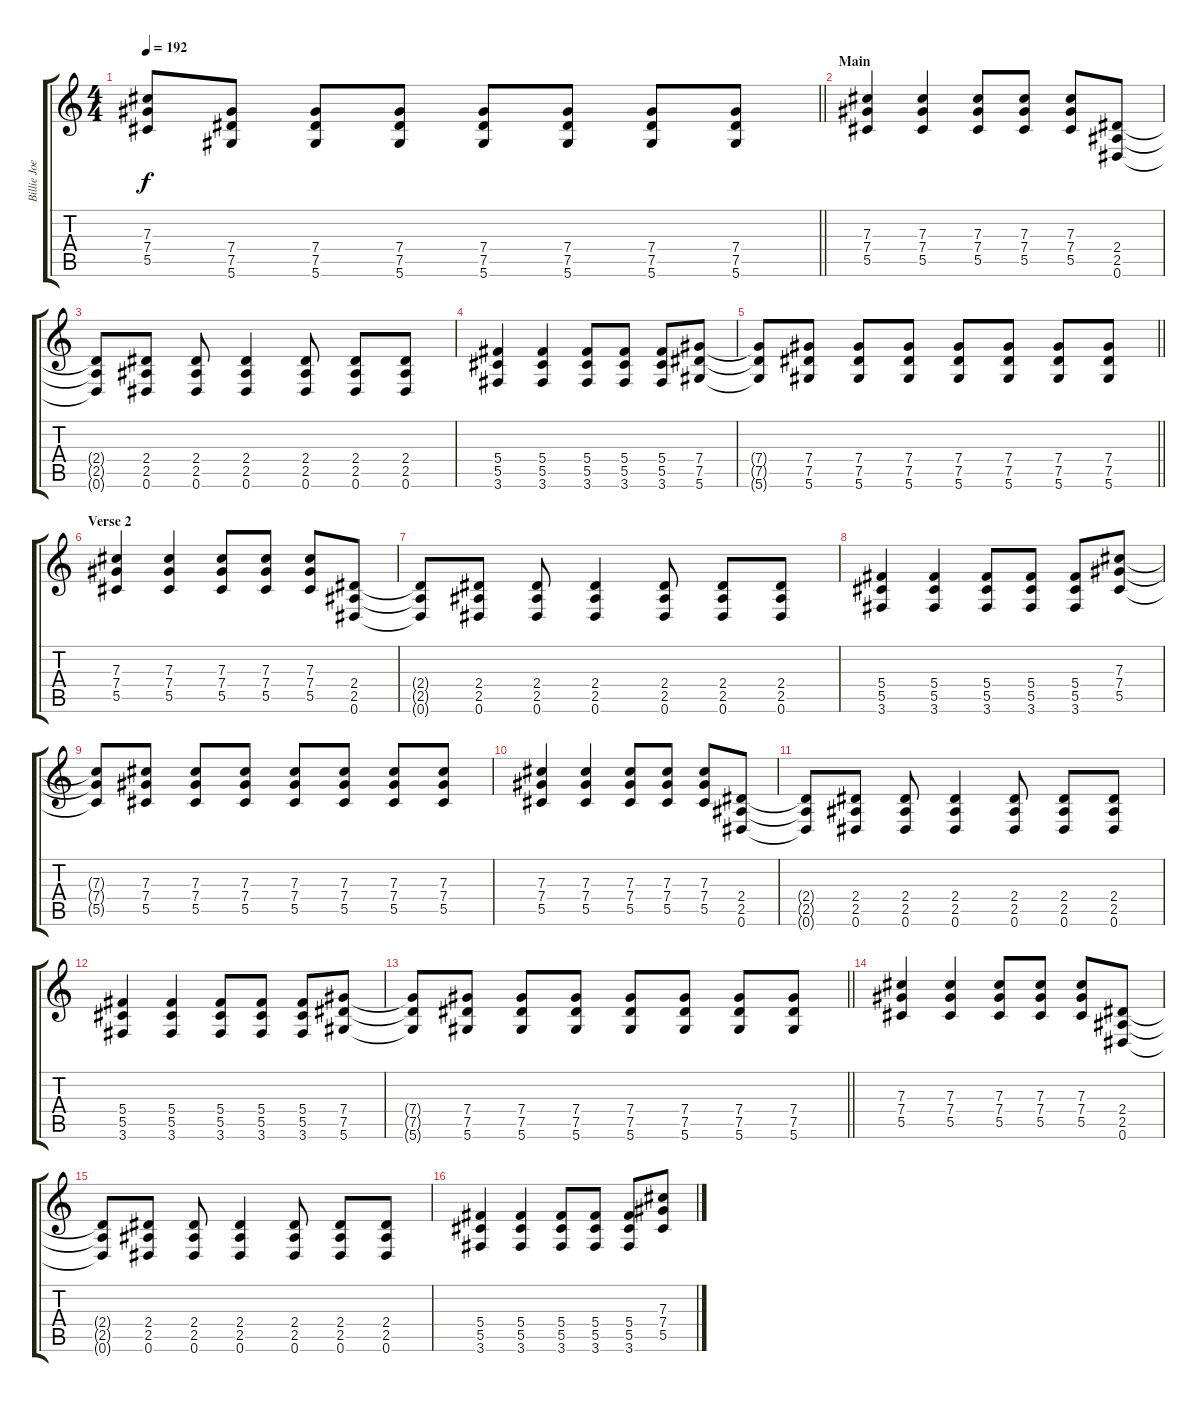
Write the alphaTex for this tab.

\track ("Billie Joe Armstrong - Guitar" "Billie Joe") {instrument distortionguitar}
\staff {score tabs}
\tuning (Eb4 Bb3 Gb3 Db3 Ab2 Eb2) {hide}
\ts (4 4)
\tempo 192
\clef g2
\barLineRight lightlight
\ks c
(7.3{t} 7.4{t} 5.5{t}).8{dy f} (7.4 7.5 5.6).8 (7.4 7.5 5.6).8 (7.4 7.5 5.6).8 (7.4 7.5 5.6).8 (7.4 7.5 5.6).8 (7.4 7.5 5.6).8 (7.4 7.5 5.6).8 |
\section ("" "Main")
(7.3 7.4 5.5).4 (7.3 7.4 5.5).4 (7.3 7.4 5.5).8 (7.3 7.4 5.5).8 (7.3 7.4 5.5).8 (2.4 2.5 0.6).8 |
(2.4{t} 2.5{t} 0.6{t}).8 (2.4 2.5 0.6).8 (2.4 2.5 0.6).8 (2.4 2.5 0.6).4 (2.4 2.5 0.6).8 (2.4 2.5 0.6).8 (2.4 2.5 0.6).8 |
(5.4 5.5 3.6).4 (5.4 5.5 3.6).4 (5.4 5.5 3.6).8 (5.4 5.5 3.6).8 (5.4 5.5 3.6).8 (7.4 7.5 5.6).8 |
\barLineRight lightlight
(7.4{t} 7.5{t} 5.6{t}).8 (7.4 7.5 5.6).8 (7.4 7.5 5.6).8 (7.4 7.5 5.6).8 (7.4 7.5 5.6).8 (7.4 7.5 5.6).8 (7.4 7.5 5.6).8 (7.4 7.5 5.6).8 |
\section ("" "Verse 2")
(7.3 7.4 5.5).4 (7.3 7.4 5.5).4 (7.3 7.4 5.5).8 (7.3 7.4 5.5).8 (7.3 7.4 5.5).8 (2.4 2.5 0.6).8 |
(2.4{t} 2.5{t} 0.6{t}).8 (2.4 2.5 0.6).8 (2.4 2.5 0.6).8 (2.4 2.5 0.6).4 (2.4 2.5 0.6).8 (2.4 2.5 0.6).8 (2.4 2.5 0.6).8 |
(5.4 5.5 3.6).4 (5.4 5.5 3.6).4 (5.4 5.5 3.6).8 (5.4 5.5 3.6).8 (5.4 5.5 3.6).8 (7.3 7.4 5.5).8 |
(7.3{t} 7.4{t} 5.5{t}).8 (7.3 7.4 5.5).8 (7.3 7.4 5.5).8 (7.3 7.4 5.5).8 (7.3 7.4 5.5).8 (7.3 7.4 5.5).8 (7.3 7.4 5.5).8 (7.3 7.4 5.5).8 |
(7.3 7.4 5.5).4 (7.3 7.4 5.5).4 (7.3 7.4 5.5).8 (7.3 7.4 5.5).8 (7.3 7.4 5.5).8 (2.4 2.5 0.6).8 |
(2.4{t} 2.5{t} 0.6{t}).8 (2.4 2.5 0.6).8 (2.4 2.5 0.6).8 (2.4 2.5 0.6).4 (2.4 2.5 0.6).8 (2.4 2.5 0.6).8 (2.4 2.5 0.6).8 |
(5.4 5.5 3.6).4 (5.4 5.5 3.6).4 (5.4 5.5 3.6).8 (5.4 5.5 3.6).8 (5.4 5.5 3.6).8 (7.4 7.5 5.6).8 |
\barLineRight lightlight
(7.4{t} 7.5{t} 5.6{t}).8 (7.4 7.5 5.6).8 (7.4 7.5 5.6).8 (7.4 7.5 5.6).8 (7.4 7.5 5.6).8 (7.4 7.5 5.6).8 (7.4 7.5 5.6).8 (7.4 7.5 5.6).8 |
(7.3 7.4 5.5).4 (7.3 7.4 5.5).4 (7.3 7.4 5.5).8 (7.3 7.4 5.5).8 (7.3 7.4 5.5).8 (2.4 2.5 0.6).8 |
(2.4{t} 2.5{t} 0.6{t}).8 (2.4 2.5 0.6).8 (2.4 2.5 0.6).8 (2.4 2.5 0.6).4 (2.4 2.5 0.6).8 (2.4 2.5 0.6).8 (2.4 2.5 0.6).8 |
(5.4 5.5 3.6).4 (5.4 5.5 3.6).4 (5.4 5.5 3.6).8 (5.4 5.5 3.6).8 (5.4 5.5 3.6).8 (7.3 7.4 5.5).8
